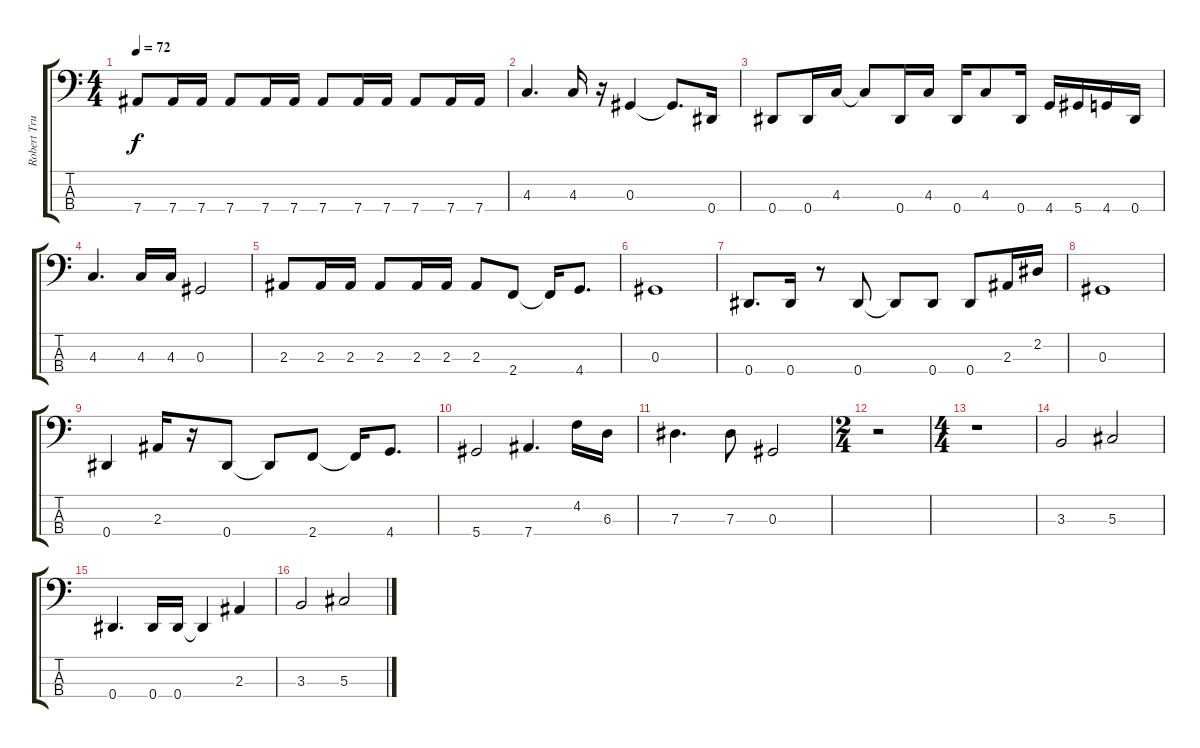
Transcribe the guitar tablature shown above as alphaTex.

\track ("Robert Trujillo" "Robert Tru") {instrument electricbassfinger}
\staff {score tabs}
\tuning (Gb2 Db2 Ab1 Eb1) {hide}
\ts (4 4)
\tempo 72
\clef f4
\ks c
7.4.8{dy f} 7.4.16 7.4.16 7.4.8 7.4.16 7.4.16 7.4.8 7.4.16 7.4.16 7.4.8 7.4.16 7.4.16 |
4.3.4{d} 4.3.16 r.16 0.3.4 0.3{t}.8{d} 0.4.16 |
0.4.8 0.4.16 4.3.16 4.3{t}.8 0.4.16 4.3.16 0.4.16 4.3.8 0.4.16 4.4.16 5.4.16 4.4.16 0.4.16 |
4.3.4{d} 4.3.16 4.3.16 0.3.2 |
2.3.8 2.3.16 2.3.16 2.3.8 2.3.16 2.3.16 2.3.8 2.4.8 2.4{t}.16 4.4.8{d} |
0.3.1 |
0.4.8{d} 0.4.16 r.8 0.4.8 0.4{t}.8 0.4.8 0.4.8 2.3.16 2.2.16 |
0.3.1 |
0.4.4 2.3.16 r.16 0.4.8 0.4{t}.8 2.4.8 2.4{t}.16 4.4.8{d} |
5.4.2 7.4.4{d} 4.2.16 6.3.16 |
7.3.4{d} 7.3.8 0.3.2 |
\ts (2 4)
r.2 |
\ts (4 4)
r.1 |
3.3.2 5.3.2 |
0.4.4{d} 0.4.16 0.4.16 0.4{t}.4 2.3.4 |
3.3.2 5.3.2
